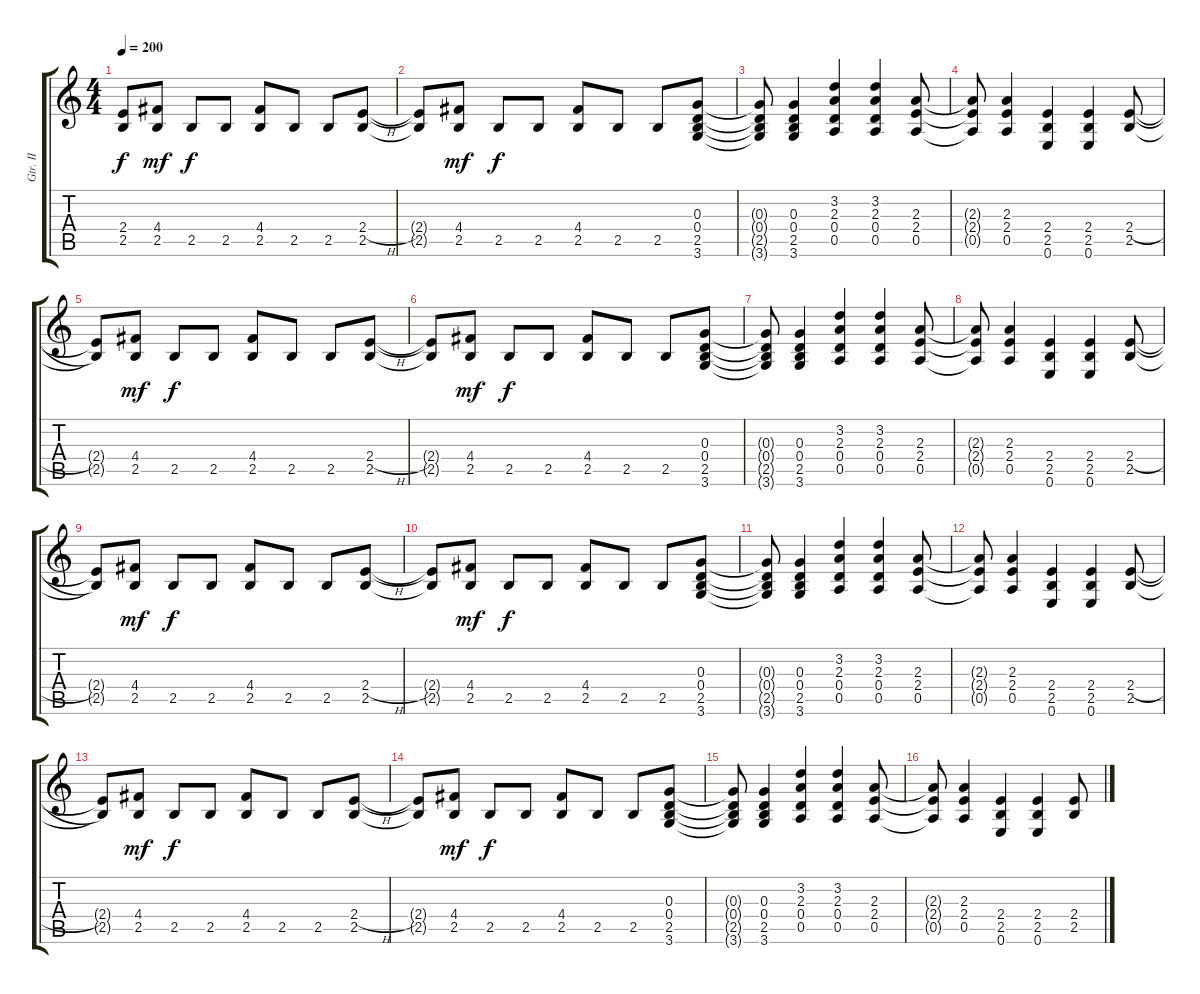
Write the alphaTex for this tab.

\track ("Gtr. II" "Gtr. II") {instrument distortionguitar}
\staff {score tabs}
\tuning (E4 B3 G3 D3 A2 E2) {hide}
\ts (4 4)
\tempo 200
\clef g2
\ks c
(2.4{t} 2.5{t}).8{dy f} (4.4 2.5).8{dy mf} 2.5.8{dy f} 2.5.8 (4.4 2.5).8 2.5.8 2.5.8 (2.4{h} 2.5).8 |
(2.4{t} 2.5{t}).8 (4.4 2.5).8{dy mf} 2.5.8{dy f} 2.5.8 (4.4 2.5).8 2.5.8 2.5.8 (0.3 0.4 2.5 3.6).8 |
(0.3{t} 0.4{t} 2.5{t} 3.6{t}).8 (0.3 0.4 2.5 3.6).4 (3.2 2.3 0.4 0.5).4 (3.2 2.3 0.4 0.5).4 (2.3 2.4 0.5).8 |
(2.3{t} 2.4{t} 0.5{t}).8 (2.3 2.4 0.5).4 (2.4 2.5 0.6).4 (2.4 2.5 0.6).4 (2.4{h} 2.5).8 |
(2.4{t} 2.5{t}).8 (4.4 2.5).8{dy mf} 2.5.8{dy f} 2.5.8 (4.4 2.5).8 2.5.8 2.5.8 (2.4{h} 2.5).8 |
(2.4{t} 2.5{t}).8 (4.4 2.5).8{dy mf} 2.5.8{dy f} 2.5.8 (4.4 2.5).8 2.5.8 2.5.8 (0.3 0.4 2.5 3.6).8 |
(0.3{t} 0.4{t} 2.5{t} 3.6{t}).8 (0.3 0.4 2.5 3.6).4 (3.2 2.3 0.4 0.5).4 (3.2 2.3 0.4 0.5).4 (2.3 2.4 0.5).8 |
(2.3{t} 2.4{t} 0.5{t}).8 (2.3 2.4 0.5).4 (2.4 2.5 0.6).4 (2.4 2.5 0.6).4 (2.4{h} 2.5).8 |
(2.4{t} 2.5{t}).8 (4.4 2.5).8{dy mf} 2.5.8{dy f} 2.5.8 (4.4 2.5).8 2.5.8 2.5.8 (2.4{h} 2.5).8 |
(2.4{t} 2.5{t}).8 (4.4 2.5).8{dy mf} 2.5.8{dy f} 2.5.8 (4.4 2.5).8 2.5.8 2.5.8 (0.3 0.4 2.5 3.6).8 |
(0.3{t} 0.4{t} 2.5{t} 3.6{t}).8 (0.3 0.4 2.5 3.6).4 (3.2 2.3 0.4 0.5).4 (3.2 2.3 0.4 0.5).4 (2.3 2.4 0.5).8 |
(2.3{t} 2.4{t} 0.5{t}).8 (2.3 2.4 0.5).4 (2.4 2.5 0.6).4 (2.4 2.5 0.6).4 (2.4{h} 2.5).8 |
(2.4{t} 2.5{t}).8 (4.4 2.5).8{dy mf} 2.5.8{dy f} 2.5.8 (4.4 2.5).8 2.5.8 2.5.8 (2.4{h} 2.5).8 |
(2.4{t} 2.5{t}).8 (4.4 2.5).8{dy mf} 2.5.8{dy f} 2.5.8 (4.4 2.5).8 2.5.8 2.5.8 (0.3 0.4 2.5 3.6).8 |
(0.3{t} 0.4{t} 2.5{t} 3.6{t}).8 (0.3 0.4 2.5 3.6).4 (3.2 2.3 0.4 0.5).4 (3.2 2.3 0.4 0.5).4 (2.3 2.4 0.5).8 |
(2.3{t} 2.4{t} 0.5{t}).8 (2.3 2.4 0.5).4 (2.4 2.5 0.6).4 (2.4 2.5 0.6).4 (2.4{h} 2.5).8
